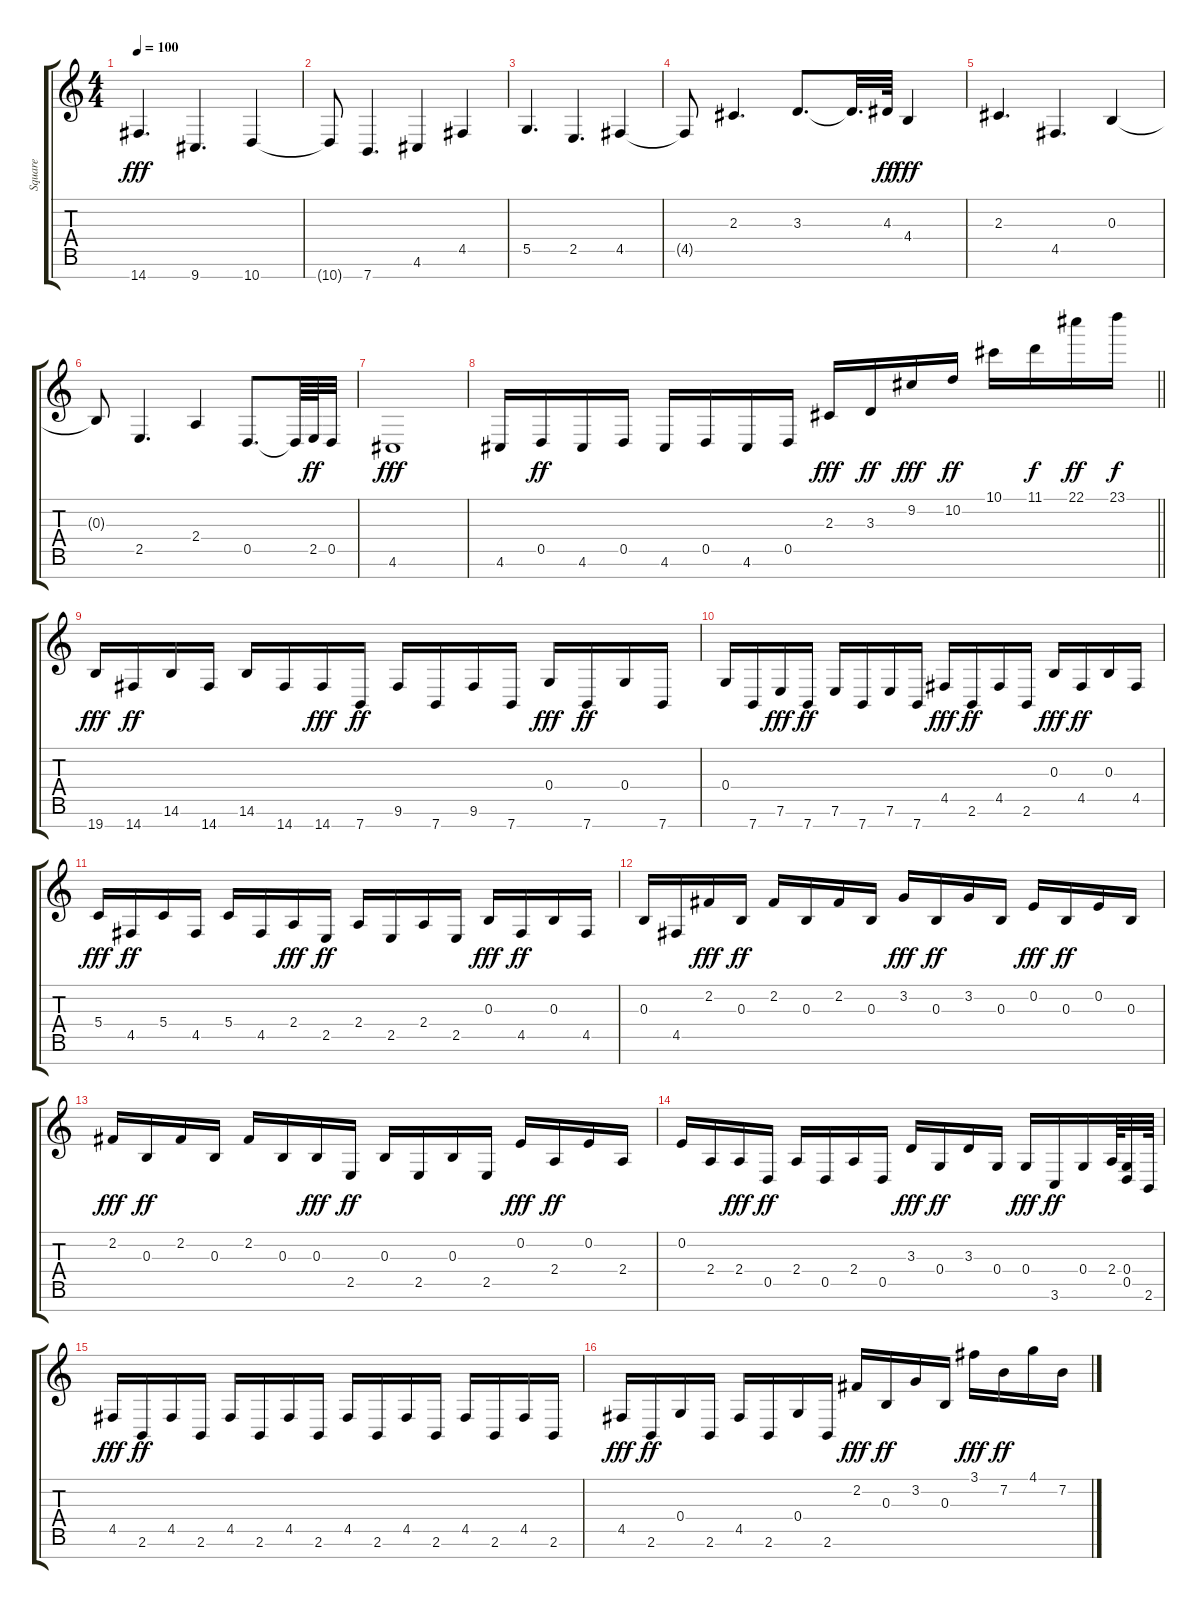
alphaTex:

\track ("Square" "Square") {instrument lead1square}
\staff {score tabs}
\tuning (Eb5 E4 B3 G3 D3 A2 E2) {hide}
\ts (4 4)
\tempo 100
\clef g2
\ks c
14.7.4{d dy fff} 9.7.4{d} 10.7.4 |
10.7{t}.8 7.7.4{d} 4.6.4 4.5.4 |
5.5.4{d} 2.5.4{d} 4.5.4 |
4.5{t}.8 2.3.4{d} 3.3.8{d} 3.3{t}.32{d} 4.3.64{dy ff} 4.4.4{dy fff} |
2.3.4{d} 4.5.4{d} 0.3.4 |
0.3{t}.8 2.5.4{d} 2.4.4 0.5.8{d} 0.5{t}.64 2.5.64{dy ff} 0.5.32 |
4.6.1{dy fff} |
\barLineRight lightlight
4.6.16 0.5.16{dy ff} 4.6.16 0.5.16 4.6.16 0.5.16 4.6.16 0.5.16 2.3.16{dy fff} 3.3.16{dy ff} 9.2.16{dy fff} 10.2.16{dy ff} 10.1.16 11.1.16{dy f} 22.1.16{dy ff} 23.1.16{dy f} |
\section ("" "")
19.7.16{dy fff} 14.7.16{dy ff} 14.6.16 14.7.16 14.6.16 14.7.16 14.7.16{dy fff} 7.7.16{dy ff} 9.6.16 7.7.16 9.6.16 7.7.16 0.4.16{dy fff} 7.7.16{dy ff} 0.4.16 7.7.16 |
0.4.16 7.7.16 7.6.16{dy fff} 7.7.16{dy ff} 7.6.16 7.7.16 7.6.16 7.7.16 4.5.16{dy fff} 2.6.16{dy ff} 4.5.16 2.6.16 0.3.16{dy fff} 4.5.16{dy ff} 0.3.16 4.5.16 |
5.4.16{dy fff} 4.5.16{dy ff} 5.4.16 4.5.16 5.4.16 4.5.16 2.4.16{dy fff} 2.5.16{dy ff} 2.4.16 2.5.16 2.4.16 2.5.16 0.3.16{dy fff} 4.5.16{dy ff} 0.3.16 4.5.16 |
0.3.16 4.5.16 2.2.16{dy fff} 0.3.16{dy ff} 2.2.16 0.3.16 2.2.16 0.3.16 3.2.16{dy fff} 0.3.16{dy ff} 3.2.16 0.3.16 0.2.16{dy fff} 0.3.16{dy ff} 0.2.16 0.3.16 |
2.2.16{dy fff} 0.3.16{dy ff} 2.2.16 0.3.16 2.2.16 0.3.16 0.3.16{dy fff} 2.5.16{dy ff} 0.3.16 2.5.16 0.3.16 2.5.16 0.2.16{dy fff} 2.4.16{dy ff} 0.2.16 2.4.16 |
0.2.16 2.4.16 2.4.16{dy fff} 0.5.16{dy ff} 2.4.16 0.5.16 2.4.16 0.5.16 3.3.16{dy fff} 0.4.16{dy ff} 3.3.16 0.4.16 0.4.16{dy fff} 3.6.16{dy ff} 0.4.16 2.4.64 (0.4 0.5).32 2.6.64 |
4.5.16{dy fff} 2.6.16{dy ff} 4.5.16 2.6.16 4.5.16 2.6.16 4.5.16 2.6.16 4.5.16 2.6.16 4.5.16 2.6.16 4.5.16 2.6.16 4.5.16 2.6.16 |
4.5.16{dy fff} 2.6.16{dy ff} 0.4.16 2.6.16 4.5.16 2.6.16 0.4.16 2.6.16 2.2.16{dy fff} 0.3.16{dy ff} 3.2.16 0.3.16 3.1.16{dy fff} 7.2.16{dy ff} 4.1.16 7.2.16
